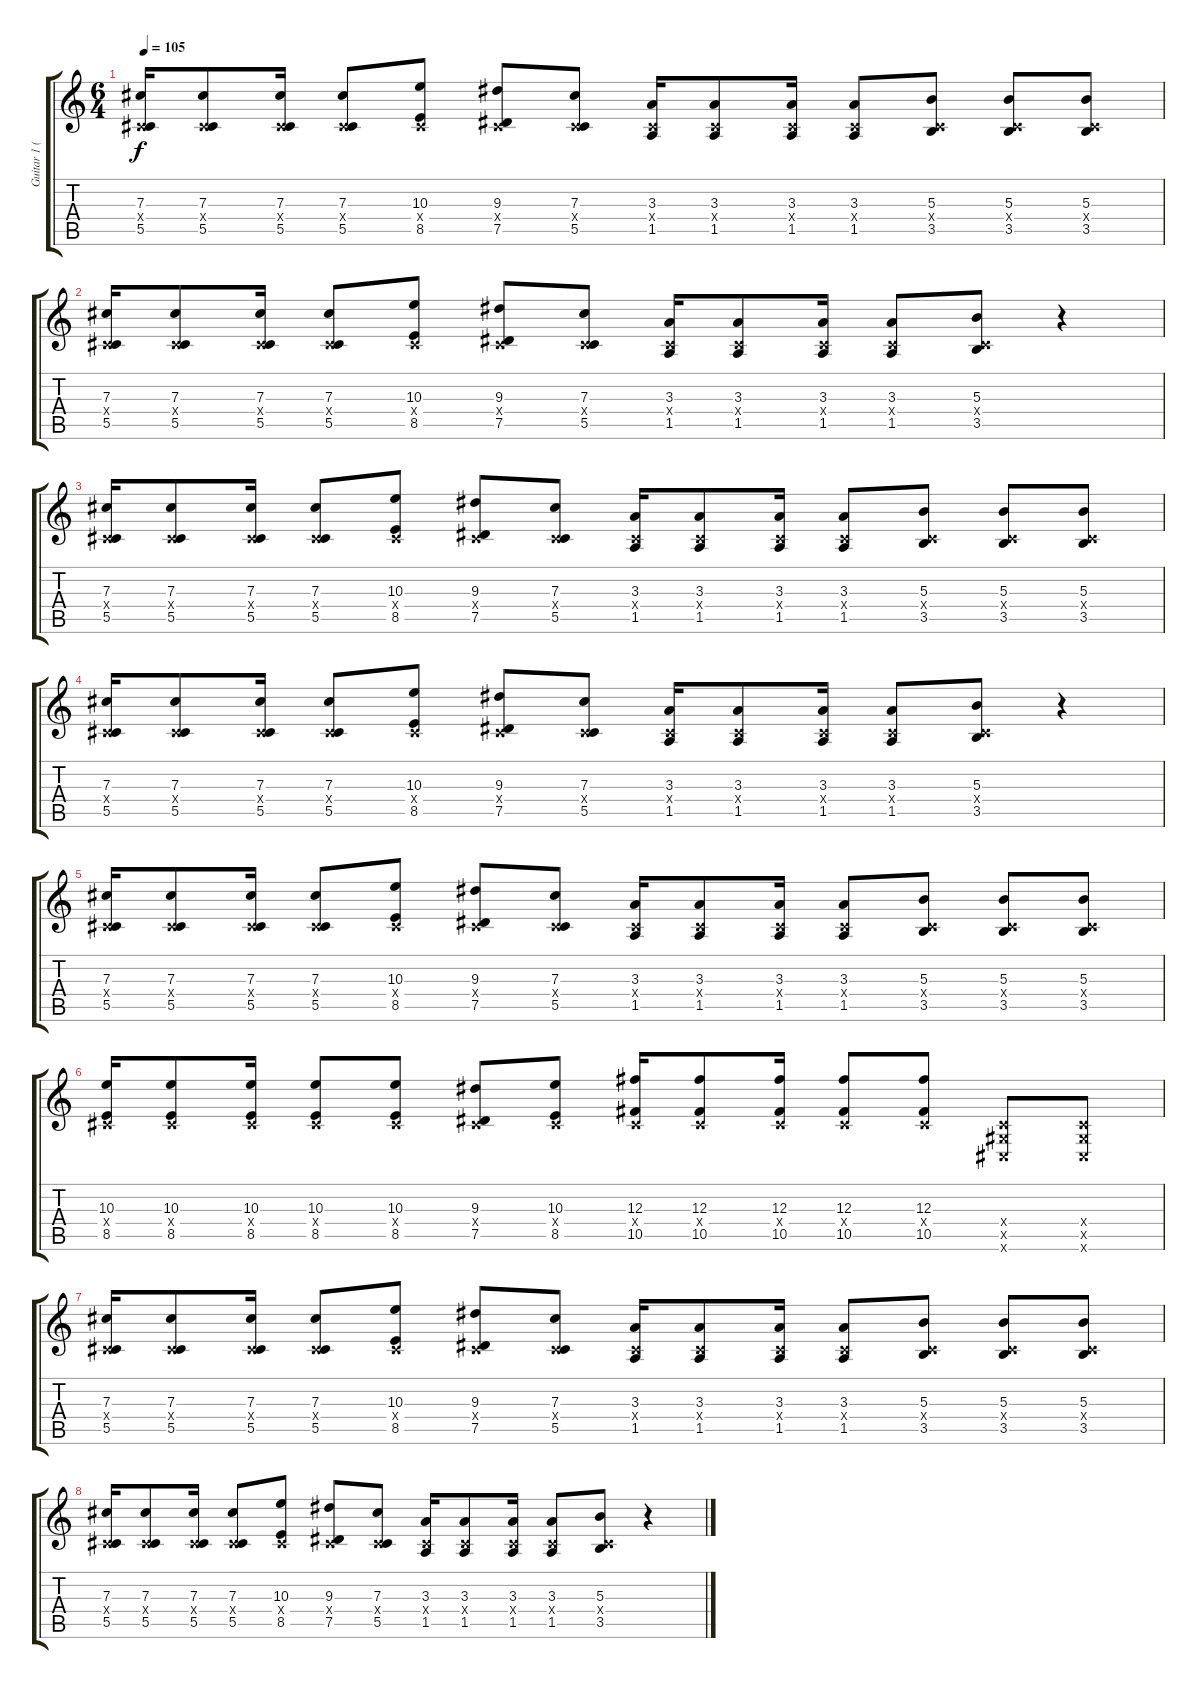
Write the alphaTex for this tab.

\track ("Guitar 1 ( Dropped C# )" "Guitar 1 (") {instrument distortionguitar}
\staff {score tabs}
\tuning (Eb4 Bb3 Gb3 Db3 Ab2 Db2) {hide}
\ts (6 4)
\tempo 105
\clef g2
\ks c
(7.3 0.4{x} 5.5).16{dy f instrument distortionguitar} (7.3 0.4{x} 5.5).8 (7.3 0.4{x} 5.5).16 (7.3 0.4{x} 5.5).8 (10.3 0.4{x} 8.5).8 (9.3 0.4{x} 7.5).8 (7.3 0.4{x} 5.5).8 (3.3 0.4{x} 1.5).16 (3.3 0.4{x} 1.5).8 (3.3 0.4{x} 1.5).16 (3.3 0.4{x} 1.5).8 (5.3 0.4{x} 3.5).8 (5.3 0.4{x} 3.5).8 (5.3 0.4{x} 3.5).8 |
(7.3 0.4{x} 5.5).16 (7.3 0.4{x} 5.5).8 (7.3 0.4{x} 5.5).16 (7.3 0.4{x} 5.5).8 (10.3 0.4{x} 8.5).8 (9.3 0.4{x} 7.5).8 (7.3 0.4{x} 5.5).8 (3.3 0.4{x} 1.5).16 (3.3 0.4{x} 1.5).8 (3.3 0.4{x} 1.5).16 (3.3 0.4{x} 1.5).8 (5.3 0.4{x} 3.5).8 r.4 |
(7.3 0.4{x} 5.5).16 (7.3 0.4{x} 5.5).8 (7.3 0.4{x} 5.5).16 (7.3 0.4{x} 5.5).8 (10.3 0.4{x} 8.5).8 (9.3 0.4{x} 7.5).8 (7.3 0.4{x} 5.5).8 (3.3 0.4{x} 1.5).16 (3.3 0.4{x} 1.5).8 (3.3 0.4{x} 1.5).16 (3.3 0.4{x} 1.5).8 (5.3 0.4{x} 3.5).8 (5.3 0.4{x} 3.5).8 (5.3 0.4{x} 3.5).8 |
(7.3 0.4{x} 5.5).16 (7.3 0.4{x} 5.5).8 (7.3 0.4{x} 5.5).16 (7.3 0.4{x} 5.5).8 (10.3 0.4{x} 8.5).8 (9.3 0.4{x} 7.5).8 (7.3 0.4{x} 5.5).8 (3.3 0.4{x} 1.5).16 (3.3 0.4{x} 1.5).8 (3.3 0.4{x} 1.5).16 (3.3 0.4{x} 1.5).8 (5.3 0.4{x} 3.5).8 r.4 |
(7.3 0.4{x} 5.5).16 (7.3 0.4{x} 5.5).8 (7.3 0.4{x} 5.5).16 (7.3 0.4{x} 5.5).8 (10.3 0.4{x} 8.5).8 (9.3 0.4{x} 7.5).8 (7.3 0.4{x} 5.5).8 (3.3 0.4{x} 1.5).16 (3.3 0.4{x} 1.5).8 (3.3 0.4{x} 1.5).16 (3.3 0.4{x} 1.5).8 (5.3 0.4{x} 3.5).8 (5.3 0.4{x} 3.5).8 (5.3 0.4{x} 3.5).8 |
(10.3 0.4{x} 8.5).16 (10.3 0.4{x} 8.5).8 (10.3 0.4{x} 8.5).16 (10.3 0.4{x} 8.5).8 (10.3 0.4{x} 8.5).8 (9.3 0.4{x} 7.5).8 (10.3 0.4{x} 8.5).8 (12.3 0.4{x} 10.5).16 (12.3 0.4{x} 10.5).8 (12.3 0.4{x} 10.5).16 (12.3 0.4{x} 10.5).8 (12.3 0.4{x} 10.5).8 (0.4{x} 0.5{x} 0.6{x}).8 (0.4{x} 0.5{x} 0.6{x}).8 |
(7.3 0.4{x} 5.5).16 (7.3 0.4{x} 5.5).8 (7.3 0.4{x} 5.5).16 (7.3 0.4{x} 5.5).8 (10.3 0.4{x} 8.5).8 (9.3 0.4{x} 7.5).8 (7.3 0.4{x} 5.5).8 (3.3 0.4{x} 1.5).16 (3.3 0.4{x} 1.5).8 (3.3 0.4{x} 1.5).16 (3.3 0.4{x} 1.5).8 (5.3 0.4{x} 3.5).8 (5.3 0.4{x} 3.5).8 (5.3 0.4{x} 3.5).8 |
(7.3 0.4{x} 5.5).16 (7.3 0.4{x} 5.5).8 (7.3 0.4{x} 5.5).16 (7.3 0.4{x} 5.5).8 (10.3 0.4{x} 8.5).8 (9.3 0.4{x} 7.5).8 (7.3 0.4{x} 5.5).8 (3.3 0.4{x} 1.5).16 (3.3 0.4{x} 1.5).8 (3.3 0.4{x} 1.5).16 (3.3 0.4{x} 1.5).8 (5.3 0.4{x} 3.5).8 r.4
